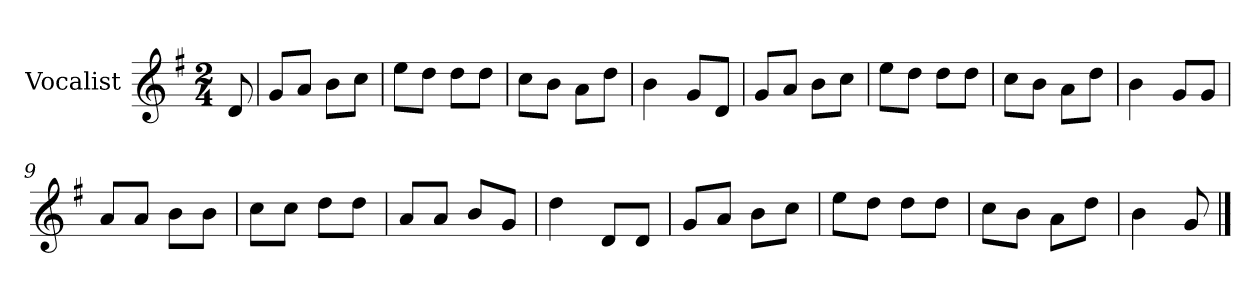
**kern
*part1
*staff1
*I"Vocalist
*k[f#]
*G:
*M2/4
=
8d
=1
8gL
8aJ
8bL
8ccJ
=2
8eeL
8ddJ
8ddL
8ddJ
=3
8ccL
8bJ
8aL
8ddJ
=4
4b
8gL
8dJ
=5
8gL
8aJ
8bL
8ccJ
=6
8eeL
8ddJ
8ddL
8ddJ
=7
8ccL
8bJ
8aL
8ddJ
=8
4b
8gL
8gJ
=9
8aL
8aJ
8bL
8bJ
=10
8ccL
8ccJ
8ddL
8ddJ
=11
8aL
8aJ
8bL
8gJ
=12
4dd
8dL
8dJ
=13
8gL
8aJ
8bL
8ccJ
=14
8eeL
8ddJ
8ddL
8ddJ
=15
8ccL
8bJ
8aL
8ddJ
=16
4b
8g
==
*-
